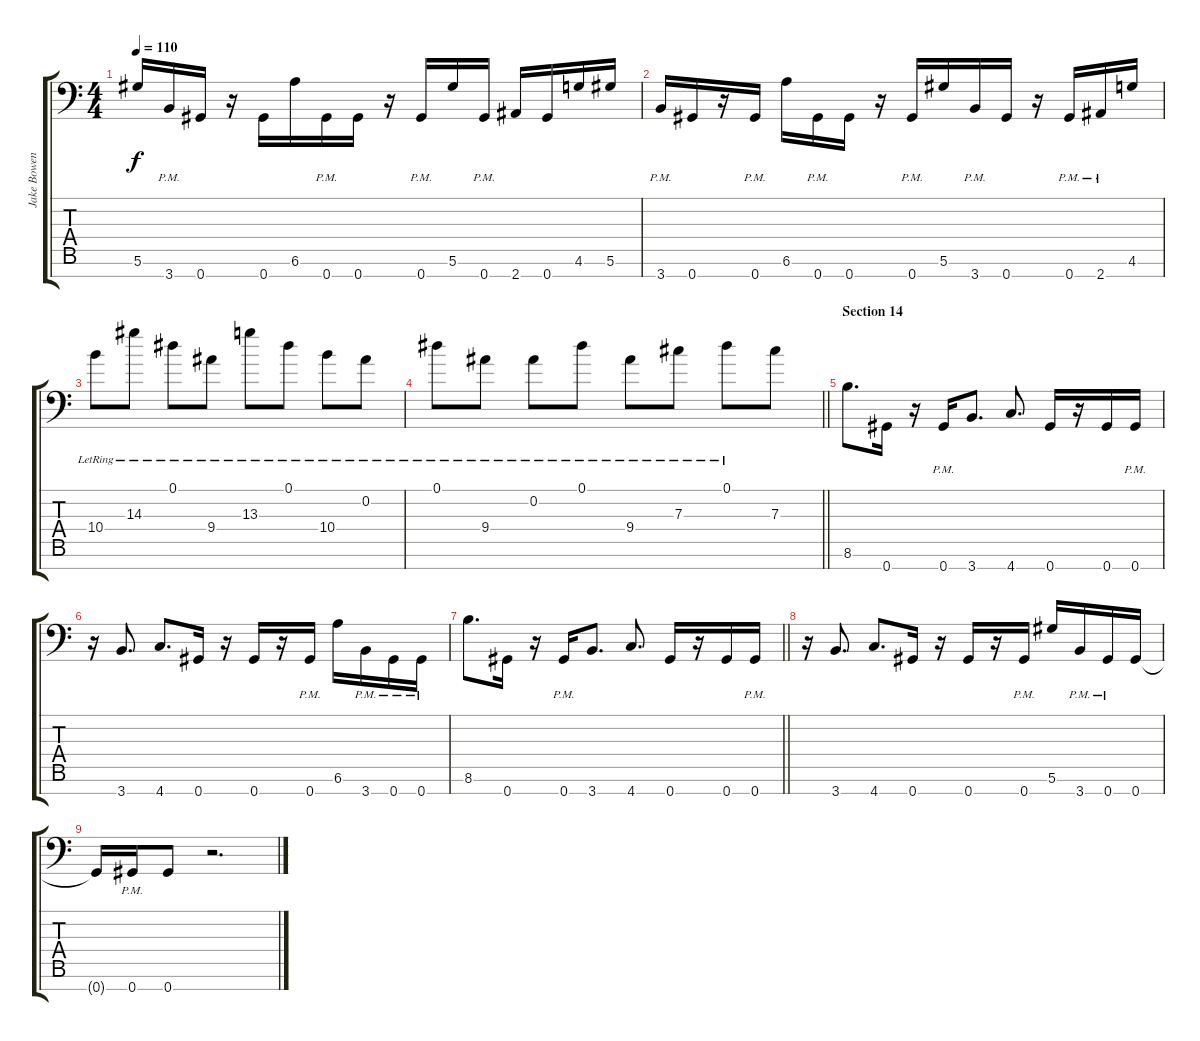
\track ("Jake Bowen" "Jake Bowen") {instrument distortionguitar}
\staff {score tabs}
\tuning (Eb4 Bb3 Gb3 Db3 Ab2 Eb2 Ab1) {hide}
\ts (4 4)
\tempo 110
\clef f4
\ks c
5.6.16{dy f} 3.7{pm}.16 0.7.16 r.16 0.7.16 6.6.16 0.7{pm}.16 0.7.16 r.16 0.7{pm}.16 5.6.16 0.7{pm}.16 2.7.16 0.7.16 4.6.16 5.6.16 |
3.7{pm}.16 0.7.16 r.16 0.7{pm}.16 6.6.16 0.7{pm}.16 0.7.16 r.16 0.7{pm}.16 5.6.16 3.7{pm}.16 0.7.16 r.16 0.7{pm}.16 2.7{pm}.16 4.6.16 |
10.4{lr}.8 14.3{lr}.8 0.1{lr}.8 9.4{lr}.8 13.3{lr}.8 0.1{lr}.8 10.4{lr}.8 0.2{lr}.8 |
\barLineRight lightlight
0.1{lr}.8 9.4{lr}.8 0.2{lr}.8 0.1{lr}.8 9.4{lr}.8 7.3{lr}.8 0.1{lr}.8 7.3.8 |
\section ("" "Section 14")
8.6.8{d} 0.7.16 r.16 0.7{pm}.16 3.7.8{d} 4.7.8{d} 0.7.16 r.16 0.7.16 0.7{pm}.16 |
r.16 3.7.8{d} 4.7.8{d} 0.7.16 r.16 0.7.16 r.16 0.7{pm}.16 6.6.16 3.7{pm}.16 0.7{pm}.16 0.7{pm}.16 |
\barLineRight lightlight
8.6.8{d} 0.7.16 r.16 0.7{pm}.16 3.7.8{d} 4.7.8{d} 0.7.16 r.16 0.7.16 0.7{pm}.16 |
r.16 3.7.8{d} 4.7.8{d} 0.7.16 r.16 0.7.16 r.16 0.7{pm}.16 5.6.16 3.7{pm}.16 0.7{pm}.16 0.7.16 |
0.7{t}.16 0.7{pm}.16 0.7.8 r.2{d}
